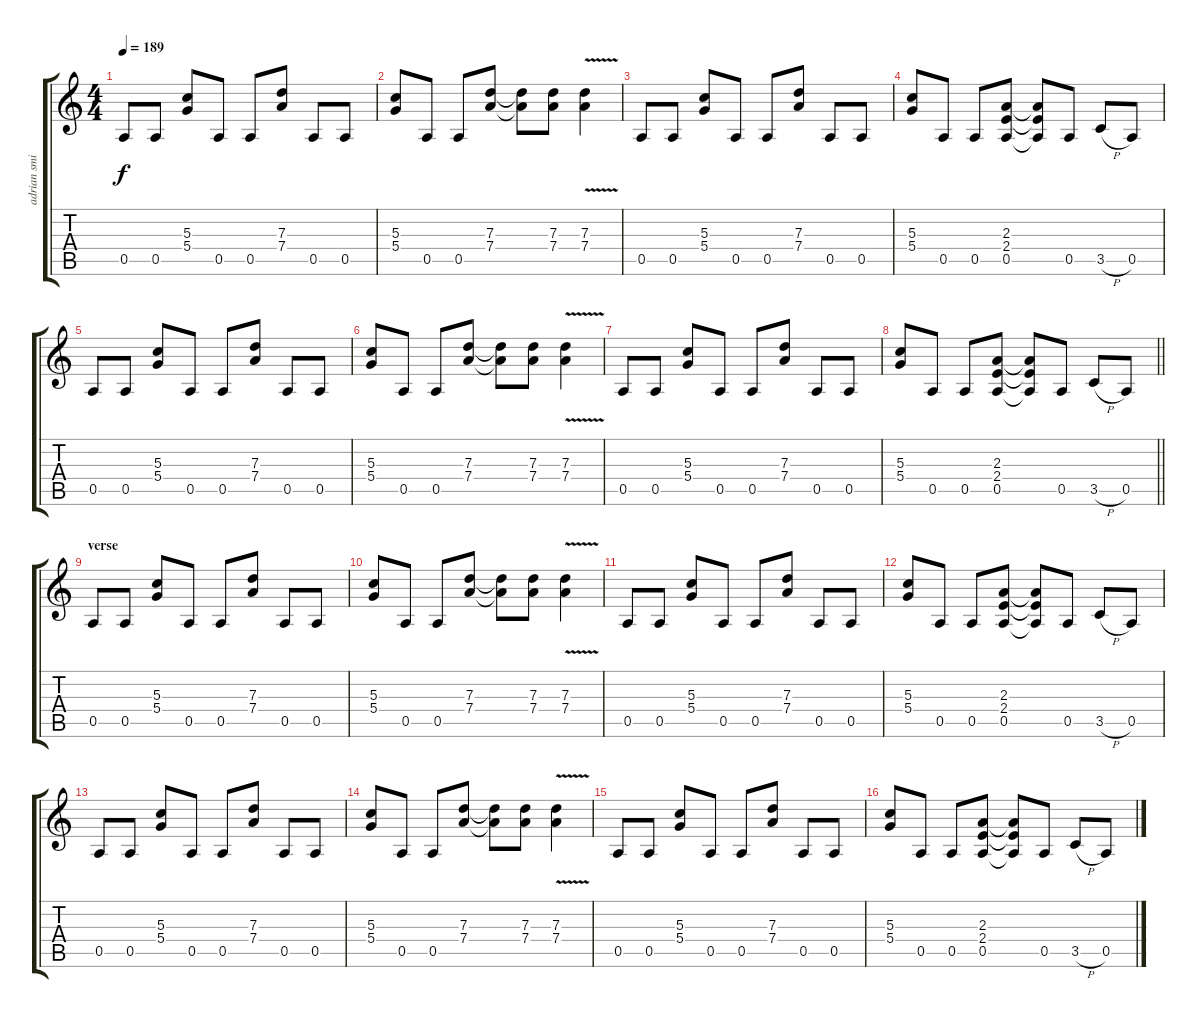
\track ("adrian smith" "adrian smi") {instrument distortionguitar}
\staff {score tabs}
\tuning (E4 B3 G3 D3 A2 E2) {hide}
\ts (4 4)
\tempo 189
\clef g2
\ks c
0.5.8{dy f} 0.5.8 (5.3 5.4).8 0.5.8 0.5.8 (7.3 7.4).8 0.5.8 0.5.8 |
(5.3 5.4).8 0.5.8 0.5.8 (7.3 7.4).8 (7.3{t} 7.4{t}).8 (7.3 7.4).8 (7.3{v} 7.4{v}).4 |
0.5.8 0.5.8 (5.3 5.4).8 0.5.8 0.5.8 (7.3 7.4).8 0.5.8 0.5.8 |
(5.3 5.4).8 0.5.8 0.5.8 (2.3 2.4 0.5).8 (2.3{t} 2.4{t} 0.5{t}).8 0.5.8 3.5{h}.8 0.5.8 |
0.5.8 0.5.8 (5.3 5.4).8 0.5.8 0.5.8 (7.3 7.4).8 0.5.8 0.5.8 |
(5.3 5.4).8 0.5.8 0.5.8 (7.3 7.4).8 (7.3{t} 7.4{t}).8 (7.3 7.4).8 (7.3{v} 7.4{v}).4 |
0.5.8 0.5.8 (5.3 5.4).8 0.5.8 0.5.8 (7.3 7.4).8 0.5.8 0.5.8 |
\barLineRight lightlight
(5.3 5.4).8 0.5.8 0.5.8 (2.3 2.4 0.5).8 (2.3{t} 2.4{t} 0.5{t}).8 0.5.8 3.5{h}.8 0.5.8 |
\section ("" "verse")
0.5.8 0.5.8 (5.3 5.4).8 0.5.8 0.5.8 (7.3 7.4).8 0.5.8 0.5.8 |
(5.3 5.4).8 0.5.8 0.5.8 (7.3 7.4).8 (7.3{t} 7.4{t}).8 (7.3 7.4).8 (7.3{v} 7.4{v}).4 |
0.5.8 0.5.8 (5.3 5.4).8 0.5.8 0.5.8 (7.3 7.4).8 0.5.8 0.5.8 |
(5.3 5.4).8 0.5.8 0.5.8 (2.3 2.4 0.5).8 (2.3{t} 2.4{t} 0.5{t}).8 0.5.8 3.5{h}.8 0.5.8 |
0.5.8 0.5.8 (5.3 5.4).8 0.5.8 0.5.8 (7.3 7.4).8 0.5.8 0.5.8 |
(5.3 5.4).8 0.5.8 0.5.8 (7.3 7.4).8 (7.3{t} 7.4{t}).8 (7.3 7.4).8 (7.3{v} 7.4{v}).4 |
0.5.8 0.5.8 (5.3 5.4).8 0.5.8 0.5.8 (7.3 7.4).8 0.5.8 0.5.8 |
(5.3 5.4).8 0.5.8 0.5.8 (2.3 2.4 0.5).8 (2.3{t} 2.4{t} 0.5{t}).8 0.5.8 3.5{h}.8 0.5.8
